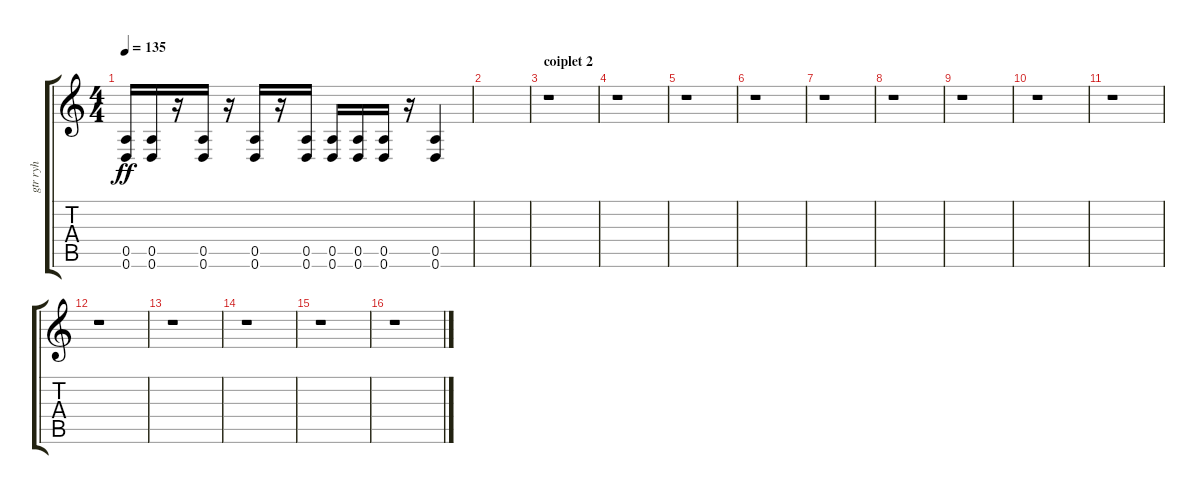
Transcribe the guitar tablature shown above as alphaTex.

\track ("gtr ryh" "gtr ryh") {instrument distortionguitar}
\staff {score tabs}
\tuning (E4 B3 G3 D3 A2 D2) {hide}
\ts (4 4)
\tempo 135
\clef g2
\ks c
(0.5 0.6).16{dy ff} (0.5 0.6).16 r.16 (0.5 0.6).16 r.16 (0.5 0.6).16 r.16 (0.5 0.6).16 (0.5 0.6).16 (0.5 0.6).16 (0.5 0.6).16 r.16 (0.5 0.6).4 |
|
\section ("" "coiplet 2")
r.1 |
r.1 |
r.1 |
r.1 |
r.1 |
r.1 |
r.1 |
r.1 |
r.1 |
r.1 |
r.1 |
r.1 |
r.1 |
r.1
